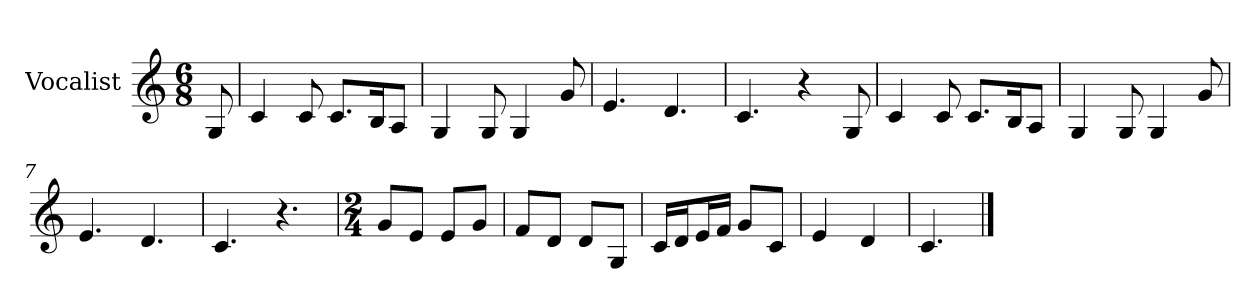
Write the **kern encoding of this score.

**kern
*part1
*staff1
*I"Vocalist
*k[]
*C:
*M6/8
=
8G
=1
4c
8c
8.cL
16BK
8AJ
=2
4G
8G
4G
8g
=3
4.e
4.d
=4
4.c
4r
8G
=5
4c
8c
8.cL
16BK
8AJ
=6
4G
8G
4G
8g
=7
4.e
4.d
=8
4.c
4.r
=9
*M2/4
8gL
8eJ
8eL
8gJ
=10
8fL
8dJ
8dL
8GJ
=11
16cLL
16dJ
16eL
16fJJ
8gL
8cJ
=12
4e
4d
=13
4.c
==
*-
